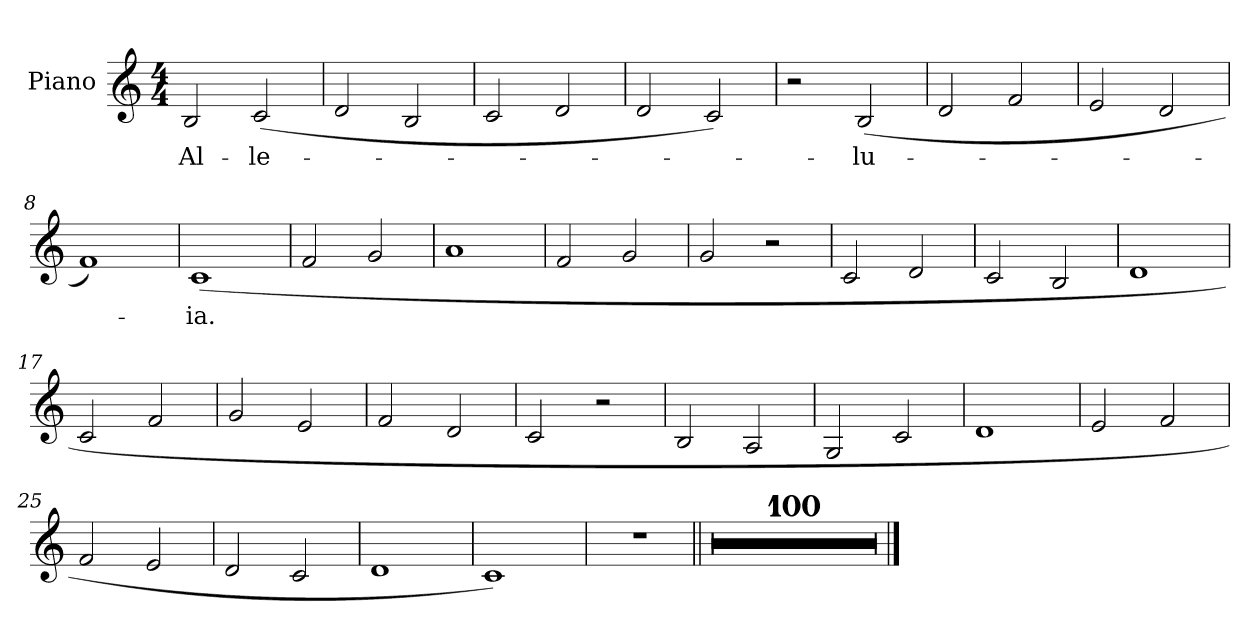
**kern	**text
*part1	*part1
*staff1	*staff1
*I"Piano	*
*I'Pno.	*
*clefG2	*
*k[]	*
*M4/4	*
=1	=1
2B/	Al-
(>2c/	-le-
=2	=2
2d/	.
2B/	.
=3	=3
2c/	.
2d/	.
=4	=4
2d/	.
2c/)	.
=5	=5
2r	.
(>2B/	-lu-
=6	=6
2d/	.
2f/	.
=7	=7
2e/	.
2d/	.
=8	=8
1f)	.
=9	=9
(>1c	-ia.
=10	=10
2f/	.
2g/	.
!!LO:LB:g=z
=11	=11
1a	.
=12	=12
2f/	.
2g/	.
=13	=13
2g/	.
2r	.
=14	=14
2c/	.
2d/	.
=15	=15
2c/	.
2B/	.
=16	=16
1d	.
=17	=17
2c/	.
2f/	.
=18	=18
2g/	.
2e/	.
=19	=19
2f/	.
2d/	.
=20	=20
2c/	.
2r	.
=21	=21
2B/	.
2A/	.
!!LO:LB:g=z
=22	=22
2G/	.
2c/	.
=23	=23
1d	.
=24	=24
2e/	.
2f/	.
=25	=25
2f/	.
2e/	.
=26	=26
2d/	.
2c/	.
=27	=27
1d	.
=28	=28
1c)	.
=29	=29
1r	.
=30||	=30||
1r	.
=31	=31
1r	.
=32	=32
1r	.
=33	=33
1r	.
!!LO:LB:g=z
=34	=34
1r	.
=35	=35
1r	.
=36	=36
1r	.
=37	=37
1r	.
=38	=38
1r	.
=39	=39
1r	.
=40	=40
1r	.
=41	=41
1r	.
=42	=42
1r	.
=43	=43
1r	.
=44	=44
1r	.
=45	=45
1r	.
!!LO:LB:g=z
=46	=46
1r	.
=47	=47
1r	.
=48	=48
1r	.
=49	=49
1r	.
=50	=50
1r	.
=51	=51
1r	.
=52	=52
1r	.
=53	=53
1r	.
=54	=54
1r	.
=55	=55
1r	.
=56	=56
1r	.
=57	=57
1r	.
!!LO:LB:g=z
=58	=58
1r	.
=59	=59
1r	.
=60	=60
1r	.
=61	=61
1r	.
=62	=62
1r	.
=63	=63
1r	.
=64	=64
1r	.
=65	=65
1r	.
=66	=66
1r	.
=67	=67
1r	.
=68	=68
1r	.
=69	=69
1r	.
!!LO:LB:g=z
=70	=70
1r	.
=71	=71
1r	.
=72	=72
1r	.
=73	=73
1r	.
=74	=74
1r	.
=75	=75
1r	.
=76	=76
1r	.
=77	=77
1r	.
=78	=78
1r	.
=79	=79
1r	.
=80	=80
1r	.
=81	=81
1r	.
!!LO:LB:g=z
=82	=82
1r	.
=83	=83
1r	.
=84	=84
1r	.
=85	=85
1r	.
=86	=86
1r	.
=87	=87
1r	.
=88	=88
1r	.
=89	=89
1r	.
=90	=90
1r	.
=91	=91
1r	.
=92	=92
1r	.
=93	=93
1r	.
!!LO:LB:g=z
=94	=94
1r	.
=95	=95
1r	.
=96	=96
1r	.
=97	=97
1r	.
=98	=98
1r	.
=99	=99
1r	.
=100	=100
1r	.
=101	=101
1r	.
=102	=102
1r	.
=103	=103
1r	.
=104	=104
1r	.
=105	=105
1r	.
!!LO:PB:g=z
=106	=106
1r	.
=107	=107
1r	.
=108	=108
1r	.
=109	=109
1r	.
=110	=110
1r	.
=111	=111
1r	.
=112	=112
1r	.
=113	=113
1r	.
=114	=114
1r	.
=115	=115
1r	.
=116	=116
1r	.
=117	=117
1r	.
!!LO:LB:g=z
=118	=118
1r	.
=119	=119
1r	.
=120	=120
1r	.
=121	=121
1r	.
=122	=122
1r	.
=123	=123
1r	.
=124	=124
1r	.
=125	=125
1r	.
=126	=126
1r	.
=127	=127
1r	.
=128	=128
1r	.
=129	=129
1r	.
==	==
*-	*-
